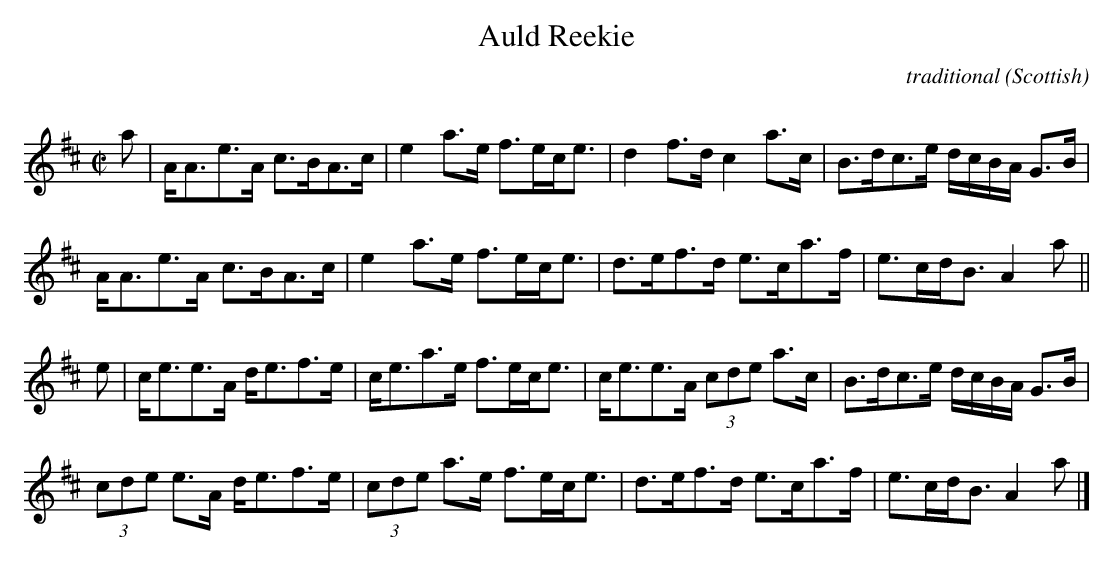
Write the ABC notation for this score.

X:1
T:Auld Reekie
C:traditional
O:Scottish
Q:288
L:1/8
M:C|
K:Amix
a|A<Ae>A c>BA>c|e2 a>e f>ec<e|d2 f>d c2 a>c|B>dc>e d/c/B/A/ G>B|
A<Ae>A c>BA>c|e2 a>e f>ec<e|d>ef>d e>ca>f|e>cd<B A2 a||
e|c<ee>A d<ef>e|c<ea>e f>ec<e|c<ee>A (3cde a>c|B>dc>e d/c/B/A/ G>B|
(3cde e>A d<ef>e|(3cde a>e f>ec<e|d>ef>d e>ca>f|e>cd<B A2 a|]
